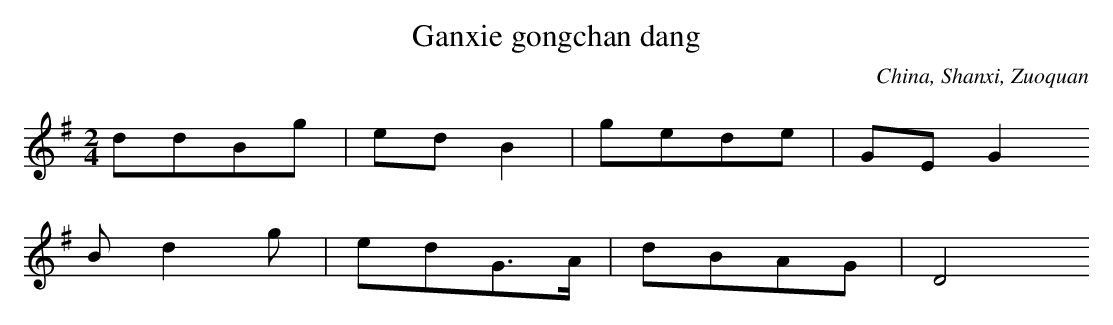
X:1
T: Ganxie gongchan dang
O: China, Shanxi, Zuoquan
M: 2/4
L: 1/16
K: G
d2d2B2g2 | e2d2B4 | g2e2d2e2 | G2E2G4
B2d4g2 | e2d2G3A | d2B2A2G2 | D8
